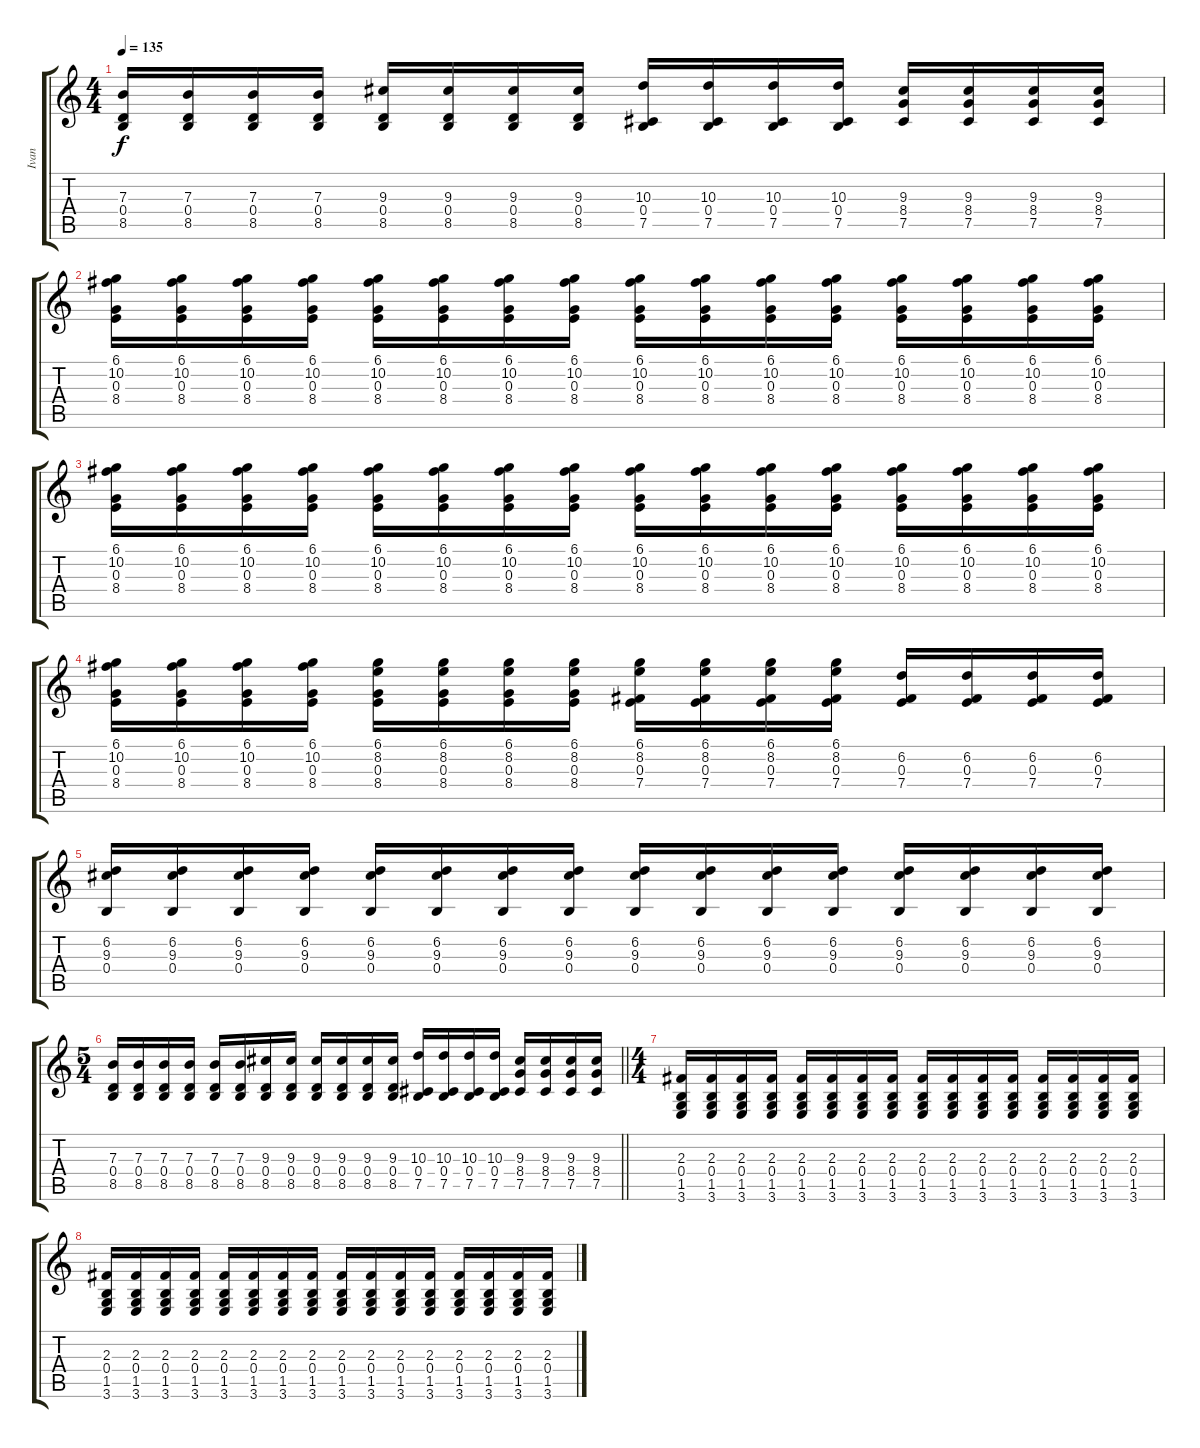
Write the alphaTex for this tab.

\track ("Ivan" "Ivan") {instrument distortionguitar}
\staff {score tabs}
\tuning (Db4 Ab3 E3 B2 Gb2 Db2) {hide}
\ts (4 4)
\tempo 135
\clef g2
\ks c
(7.3 0.4 8.5).16{dy f} (7.3 0.4 8.5).16 (7.3 0.4 8.5).16 (7.3 0.4 8.5).16 (9.3 0.4 8.5).16 (9.3 0.4 8.5).16 (9.3 0.4 8.5).16 (9.3 0.4 8.5).16 (10.3 0.4 7.5).16 (10.3 0.4 7.5).16 (10.3 0.4 7.5).16 (10.3 0.4 7.5).16 (9.3 8.4 7.5).16 (9.3 8.4 7.5).16 (9.3 8.4 7.5).16 (9.3 8.4 7.5).16 |
(6.1 10.2 0.3 8.4).16 (6.1 10.2 0.3 8.4).16 (6.1 10.2 0.3 8.4).16 (6.1 10.2 0.3 8.4).16 (6.1 10.2 0.3 8.4).16 (6.1 10.2 0.3 8.4).16 (6.1 10.2 0.3 8.4).16 (6.1 10.2 0.3 8.4).16 (6.1 10.2 0.3 8.4).16 (6.1 10.2 0.3 8.4).16 (6.1 10.2 0.3 8.4).16 (6.1 10.2 0.3 8.4).16 (6.1 10.2 0.3 8.4).16 (6.1 10.2 0.3 8.4).16 (6.1 10.2 0.3 8.4).16 (6.1 10.2 0.3 8.4).16 |
(6.1 10.2 0.3 8.4).16 (6.1 10.2 0.3 8.4).16 (6.1 10.2 0.3 8.4).16 (6.1 10.2 0.3 8.4).16 (6.1 10.2 0.3 8.4).16 (6.1 10.2 0.3 8.4).16 (6.1 10.2 0.3 8.4).16 (6.1 10.2 0.3 8.4).16 (6.1 10.2 0.3 8.4).16 (6.1 10.2 0.3 8.4).16 (6.1 10.2 0.3 8.4).16 (6.1 10.2 0.3 8.4).16 (6.1 10.2 0.3 8.4).16 (6.1 10.2 0.3 8.4).16 (6.1 10.2 0.3 8.4).16 (6.1 10.2 0.3 8.4).16 |
(6.1 10.2 0.3 8.4).16 (6.1 10.2 0.3 8.4).16 (6.1 10.2 0.3 8.4).16 (6.1 10.2 0.3 8.4).16 (6.1 8.2 0.3 8.4).16 (6.1 8.2 0.3 8.4).16 (6.1 8.2 0.3 8.4).16 (6.1 8.2 0.3 8.4).16 (6.1 8.2 0.3 7.4).16 (6.1 8.2 0.3 7.4).16 (6.1 8.2 0.3 7.4).16 (6.1 8.2 0.3 7.4).16 (6.2 0.3 7.4).16 (6.2 0.3 7.4).16 (6.2 0.3 7.4).16 (6.2 0.3 7.4).16 |
(6.2 9.3 0.4).16 (6.2 9.3 0.4).16 (6.2 9.3 0.4).16 (6.2 9.3 0.4).16 (6.2 9.3 0.4).16 (6.2 9.3 0.4).16 (6.2 9.3 0.4).16 (6.2 9.3 0.4).16 (6.2 9.3 0.4).16 (6.2 9.3 0.4).16 (6.2 9.3 0.4).16 (6.2 9.3 0.4).16 (6.2 9.3 0.4).16 (6.2 9.3 0.4).16 (6.2 9.3 0.4).16 (6.2 9.3 0.4).16 |
\ts (5 4)
\barLineRight lightlight
(7.3 0.4 8.5).16 (7.3 0.4 8.5).16 (7.3 0.4 8.5).16 (7.3 0.4 8.5).16 (7.3 0.4 8.5).16 (7.3 0.4 8.5).16 (9.3 0.4 8.5).16 (9.3 0.4 8.5).16 (9.3 0.4 8.5).16 (9.3 0.4 8.5).16 (9.3 0.4 8.5).16 (9.3 0.4 8.5).16 (10.3 0.4 7.5).16 (10.3 0.4 7.5).16 (10.3 0.4 7.5).16 (10.3 0.4 7.5).16 (9.3 8.4 7.5).16 (9.3 8.4 7.5).16 (9.3 8.4 7.5).16 (9.3 8.4 7.5).16 |
\ts (4 4)
(2.3 0.4 1.5 3.6).16 (2.3 0.4 1.5 3.6).16 (2.3 0.4 1.5 3.6).16 (2.3 0.4 1.5 3.6).16 (2.3 0.4 1.5 3.6).16 (2.3 0.4 1.5 3.6).16 (2.3 0.4 1.5 3.6).16 (2.3 0.4 1.5 3.6).16 (2.3 0.4 1.5 3.6).16 (2.3 0.4 1.5 3.6).16 (2.3 0.4 1.5 3.6).16 (2.3 0.4 1.5 3.6).16 (2.3 0.4 1.5 3.6).16 (2.3 0.4 1.5 3.6).16 (2.3 0.4 1.5 3.6).16 (2.3 0.4 1.5 3.6).16 |
(2.3 0.4 1.5 3.6).16 (2.3 0.4 1.5 3.6).16 (2.3 0.4 1.5 3.6).16 (2.3 0.4 1.5 3.6).16 (2.3 0.4 1.5 3.6).16 (2.3 0.4 1.5 3.6).16 (2.3 0.4 1.5 3.6).16 (2.3 0.4 1.5 3.6).16 (2.3 0.4 1.5 3.6).16 (2.3 0.4 1.5 3.6).16 (2.3 0.4 1.5 3.6).16 (2.3 0.4 1.5 3.6).16 (2.3 0.4 1.5 3.6).16 (2.3 0.4 1.5 3.6).16 (2.3 0.4 1.5 3.6).16 (2.3 0.4 1.5 3.6).16
